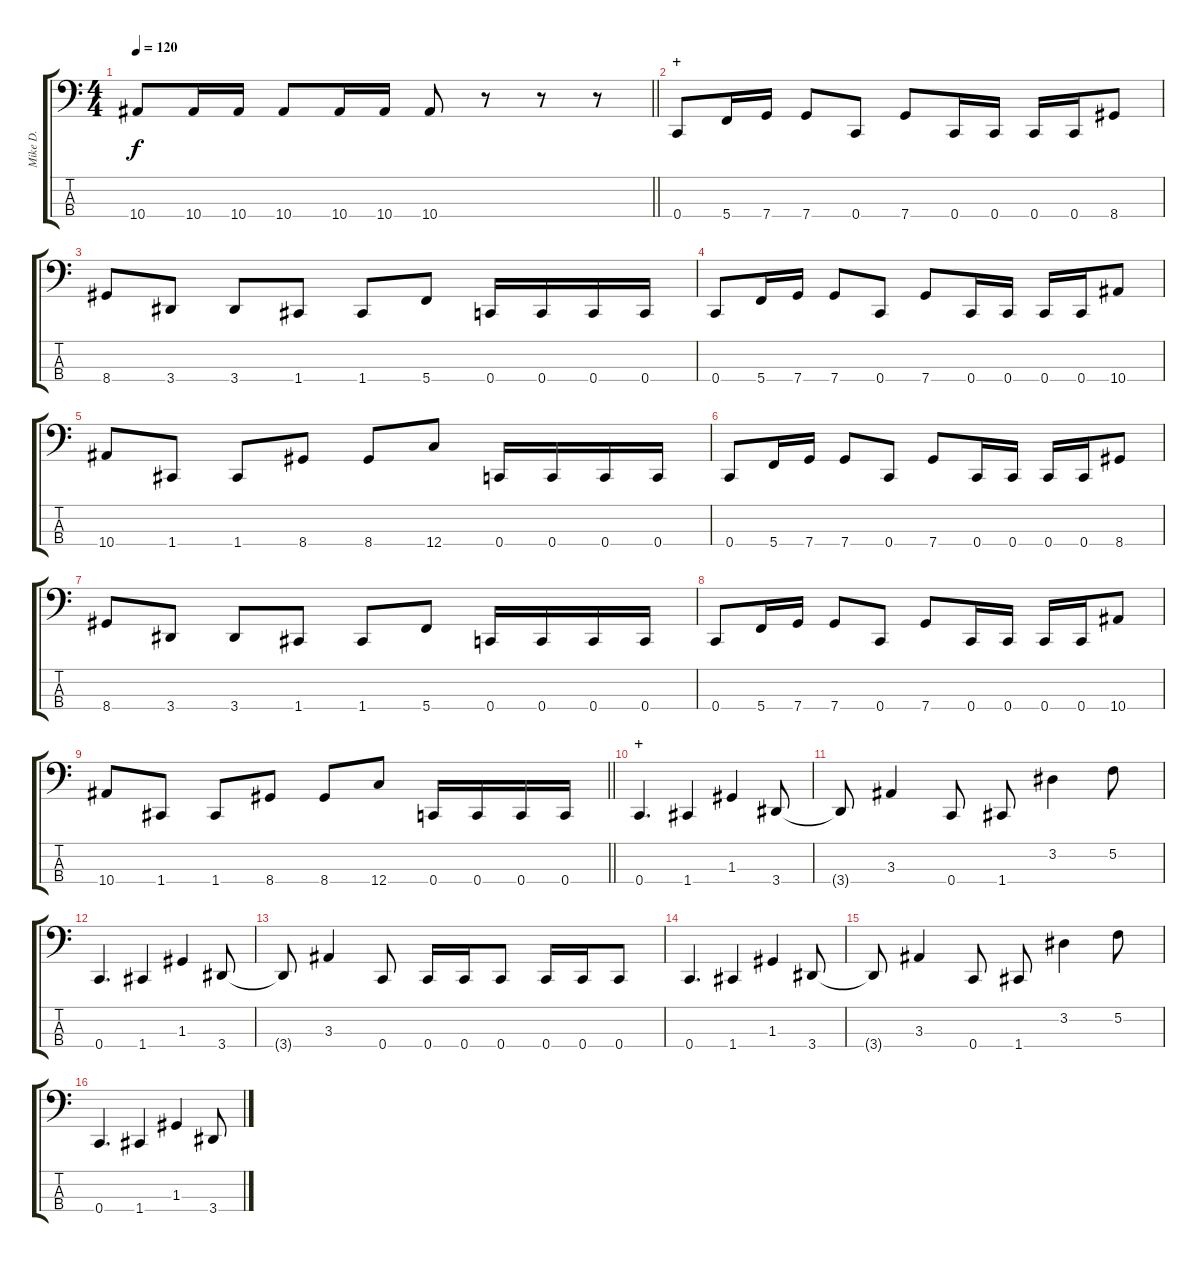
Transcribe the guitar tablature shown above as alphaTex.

\track ("Mike D." "Mike D.") {instrument electricbassfinger}
\staff {score tabs}
\tuning (F2 C2 G1 C1) {hide}
\ts (4 4)
\tempo 120
\clef f4
\barLineRight lightlight
\ks c
10.4.8{dy f} 10.4.16 10.4.16 10.4.8 10.4.16 10.4.16 10.4.8 r.8 r.8 r.8 |
\section ("" "+")
0.4.8 5.4.16 7.4.16 7.4.8 0.4.8 7.4.8 0.4.16 0.4.16 0.4.16 0.4.16 8.4.8 |
8.4.8 3.4.8 3.4.8 1.4.8 1.4.8 5.4.8 0.4.16 0.4.16 0.4.16 0.4.16 |
0.4.8 5.4.16 7.4.16 7.4.8 0.4.8 7.4.8 0.4.16 0.4.16 0.4.16 0.4.16 10.4.8 |
10.4.8 1.4.8 1.4.8 8.4.8 8.4.8 12.4.8 0.4.16 0.4.16 0.4.16 0.4.16 |
0.4.8 5.4.16 7.4.16 7.4.8 0.4.8 7.4.8 0.4.16 0.4.16 0.4.16 0.4.16 8.4.8 |
8.4.8 3.4.8 3.4.8 1.4.8 1.4.8 5.4.8 0.4.16 0.4.16 0.4.16 0.4.16 |
0.4.8 5.4.16 7.4.16 7.4.8 0.4.8 7.4.8 0.4.16 0.4.16 0.4.16 0.4.16 10.4.8 |
\barLineRight lightlight
10.4.8 1.4.8 1.4.8 8.4.8 8.4.8 12.4.8 0.4.16 0.4.16 0.4.16 0.4.16 |
\section ("" "+")
0.4.4{d} 1.4.4 1.3.4 3.4.8 |
3.4{t}.8 3.3.4 0.4.8 1.4.8 3.2.4 5.2.8 |
0.4.4{d} 1.4.4 1.3.4 3.4.8 |
3.4{t}.8 3.3.4 0.4.8 0.4.16 0.4.16 0.4.8 0.4.16 0.4.16 0.4.8 |
0.4.4{d} 1.4.4 1.3.4 3.4.8 |
3.4{t}.8 3.3.4 0.4.8 1.4.8 3.2.4 5.2.8 |
0.4.4{d} 1.4.4 1.3.4 3.4.8
